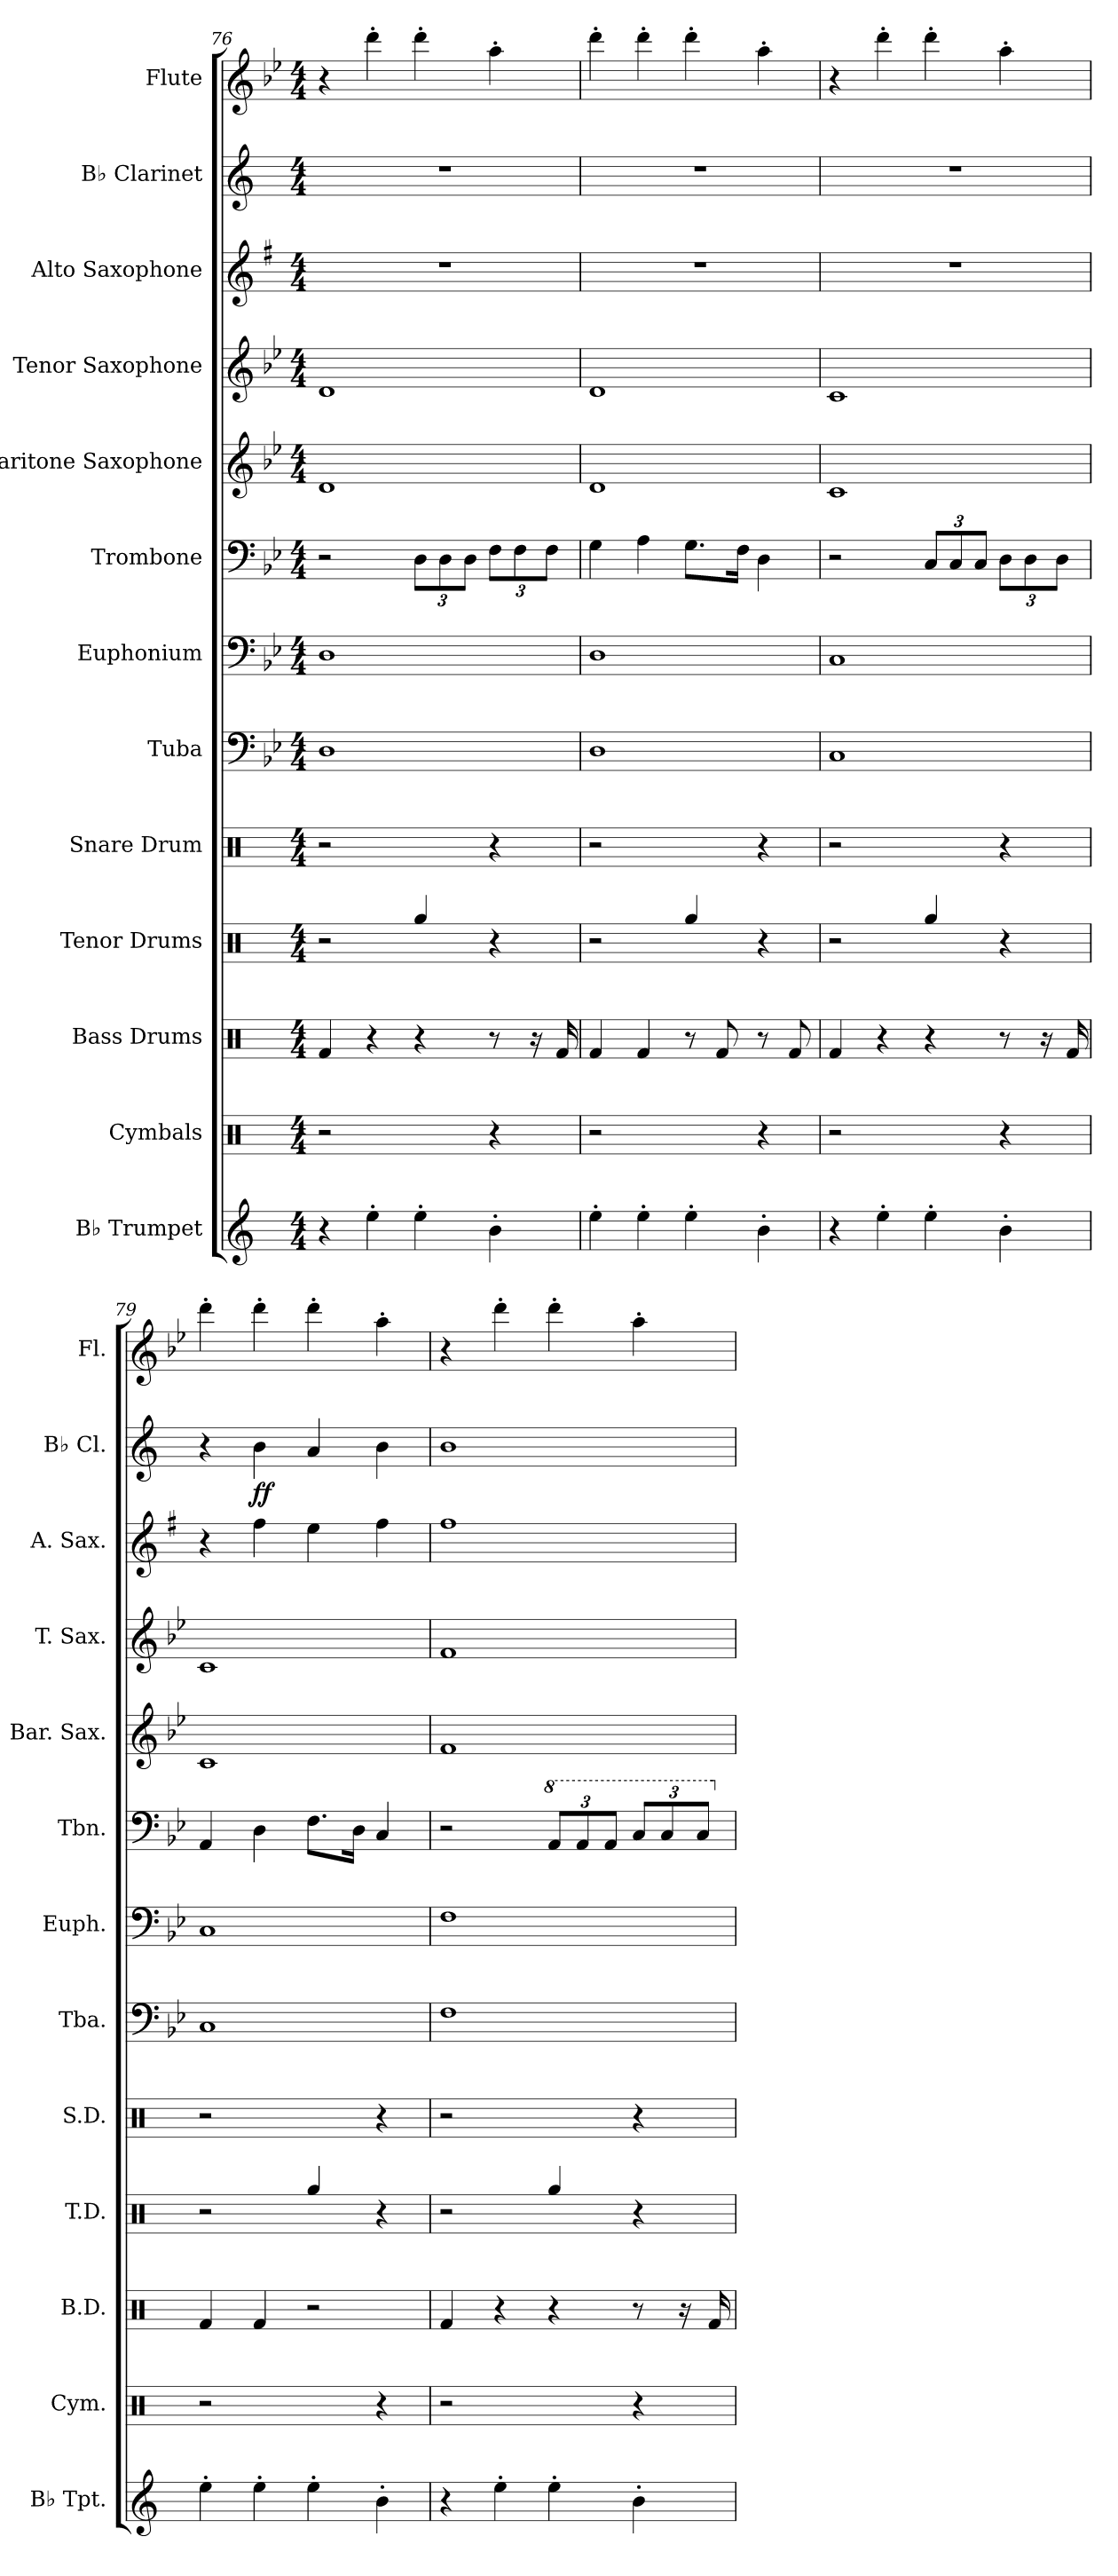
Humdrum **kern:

**kern	**kern	**kern	**kern	**kern	**kern	**kern	**kern	**kern	**kern	**kern	**kern	**dynam	**kern
*part13	*part12	*part11	*part10	*part9	*part8	*part7	*part6	*part5	*part4	*part3	*part2	*part2	*part1
*staff13	*staff12	*staff11	*staff10	*staff9	*staff8	*staff7	*staff6	*staff5	*staff4	*staff3	*staff2	*staff2	*staff1
*I"B♭ Trumpet	*I"Cymbals	*I"Bass Drums	*I"Tenor Drums	*I"Snare Drum	*I"Tuba	*I"Euphonium	*I"Trombone	*I"Baritone Saxophone	*I"Tenor Saxophone	*I"Alto Saxophone	*I"B♭ Clarinet	*	*I"Flute
*I'B♭ Tpt.	*I'Cym.	*I'B.D.	*I'T.D.	*I'S.D.	*I'Tba.	*I'Euph.	*I'Tbn.	*I'Bar. Sax.	*I'T. Sax.	*I'A. Sax.	*I'B♭ Cl.	*	*I'Fl.
*clefG2	*clefX	*clefX	*clefX	*clefX	*clefF4	*clefF4	*clefF4	*clefG2	*clefG2	*clefG2	*clefG2	*	*clefG2
*ITrd1c2	*	*	*	*	*	*	*	*ITrd12c21	*ITrd8c14	*ITrd5c9	*ITrd1c2	*	*
*k[b-e-]	*k[]	*k[]	*k[]	*k[]	*k[b-e-]	*k[b-e-]	*k[b-e-]	*k[b-e-]	*k[b-e-]	*k[b-e-]	*k[b-e-]	*	*k[b-e-]
*M4/4	*M4/4	*M4/4	*M4/4	*M4/4	*M4/4	*M4/4	*M4/4	*M4/4	*M4/4	*M4/4	*M4/4	*	*M4/4
=76	=76	=76	=76	=76	=76	=76	=76	=76	=76	=76	=76	=76	=76
4r	2r	4Rf/	2r	2r	1D	1D	2r	1D	1D	1r	1r	.	4r
4dd'\	.	4r	.	.	.	.	.	.	.	.	.	.	4ddd'\
*	*	*	*	*	*	*	*Xbrackettup	*	*	*	*	*	*
4dd'\	4R/	4r	4Rgg/	4R/	.	.	12D\L	.	.	.	.	.	4ddd'\
.	.	.	.	.	.	.	12D\	.	.	.	.	.	.
.	.	.	.	.	.	.	12D\J	.	.	.	.	.	.
4a'\	4r	8r	4r	4r	.	.	12F\L	.	.	.	.	.	4aa'\
.	.	.	.	.	.	.	12F\	.	.	.	.	.	.
.	.	16r	.	.	.	.	.	.	.	.	.	.	.
.	.	.	.	.	.	.	12F\J	.	.	.	.	.	.
.	.	16Rf/	.	.	.	.	.	.	.	.	.	.	.
!!LO:PB:g=z
=77	=77	=77	=77	=77	=77	=77	=77	=77	=77	=77	=77	=77	=77
4dd'\	2r	4Rf/	2r	2r	1D	1D	4G\	1D	1D	1r	1r	.	4ddd'\
4dd'\	.	4Rf/	.	.	.	.	4A\	.	.	.	.	.	4ddd'\
4dd'\	4R/	8r	4Rgg/	4R/	.	.	8.G\L	.	.	.	.	.	4ddd'\
.	.	8Rf/	.	.	.	.	.	.	.	.	.	.	.
.	.	.	.	.	.	.	16F\Jk	.	.	.	.	.	.
4a'\	4r	8r	4r	4r	.	.	4D\	.	.	.	.	.	4aa'\
.	.	8Rf/	.	.	.	.	.	.	.	.	.	.	.
=78	=78	=78	=78	=78	=78	=78	=78	=78	=78	=78	=78	=78	=78
4r	2r	4Rf/	2r	2r	1C	1C	2r	1C	1C	1r	1r	.	4r
4dd'\	.	4r	.	.	.	.	.	.	.	.	.	.	4ddd'\
4dd'\	4R/	4r	4Rgg/	4R/	.	.	12C/L	.	.	.	.	.	4ddd'\
.	.	.	.	.	.	.	12C/	.	.	.	.	.	.
.	.	.	.	.	.	.	12C/J	.	.	.	.	.	.
4a'\	4r	8r	4r	4r	.	.	12D\L	.	.	.	.	.	4aa'\
.	.	.	.	.	.	.	12D\	.	.	.	.	.	.
.	.	16r	.	.	.	.	.	.	.	.	.	.	.
.	.	.	.	.	.	.	12D\J	.	.	.	.	.	.
.	.	16Rf/	.	.	.	.	.	.	.	.	.	.	.
=79	=79	=79	=79	=79	=79	=79	=79	=79	=79	=79	=79	=79	=79
4dd'\	2r	4Rf/	2r	2r	1C	1C	4AA/	1C	1C	4r	4r	.	4ddd'\
!	!	!	!	!	!	!	!	!	!	!	!	!LO:DY:b	!
4dd'\	.	4Rf/	.	.	.	.	4D\	.	.	4a\	4a\	ff	4ddd'\
4dd'\	4R/	2r	4Rgg/	4R/	.	.	8.F\L	.	.	4g\	4g/	.	4ddd'\
.	.	.	.	.	.	.	16D\Jk	.	.	.	.	.	.
4a'\	4r	.	4r	4r	.	.	4C/	.	.	4a\	4a\	.	4aa'\
=80	=80	=80	=80	=80	=80	=80	=80	=80	=80	=80	=80	=80	=80
4r	2r	4Rf/	2r	2r	1F	1F	2r	1F	1F	1a	1a	.	4r
4dd'\	.	4r	.	.	.	.	.	.	.	.	.	.	4ddd'\
*	*	*	*	*	*	*	*8va	*	*	*	*	*	*
4dd'\	4R/	4r	4Rgg/	4R/	.	.	12A/L	.	.	.	.	.	4ddd'\
.	.	.	.	.	.	.	12A/	.	.	.	.	.	.
.	.	.	.	.	.	.	12A/J	.	.	.	.	.	.
4a'\	4r	8r	4r	4r	.	.	12c/L	.	.	.	.	.	4aa'\
.	.	.	.	.	.	.	12c/	.	.	.	.	.	.
.	.	16r	.	.	.	.	.	.	.	.	.	.	.
.	.	.	.	.	.	.	12c/J	.	.	.	.	.	.
.	.	16Rf/	.	.	.	.	.	.	.	.	.	.	.
*	*	*	*	*	*	*	*X8va	*	*	*	*	*	*
=	=	=	=	=	=	=	=	=	=	=	=	=	=
*-	*-	*-	*-	*-	*-	*-	*-	*-	*-	*-	*-	*-	*-
